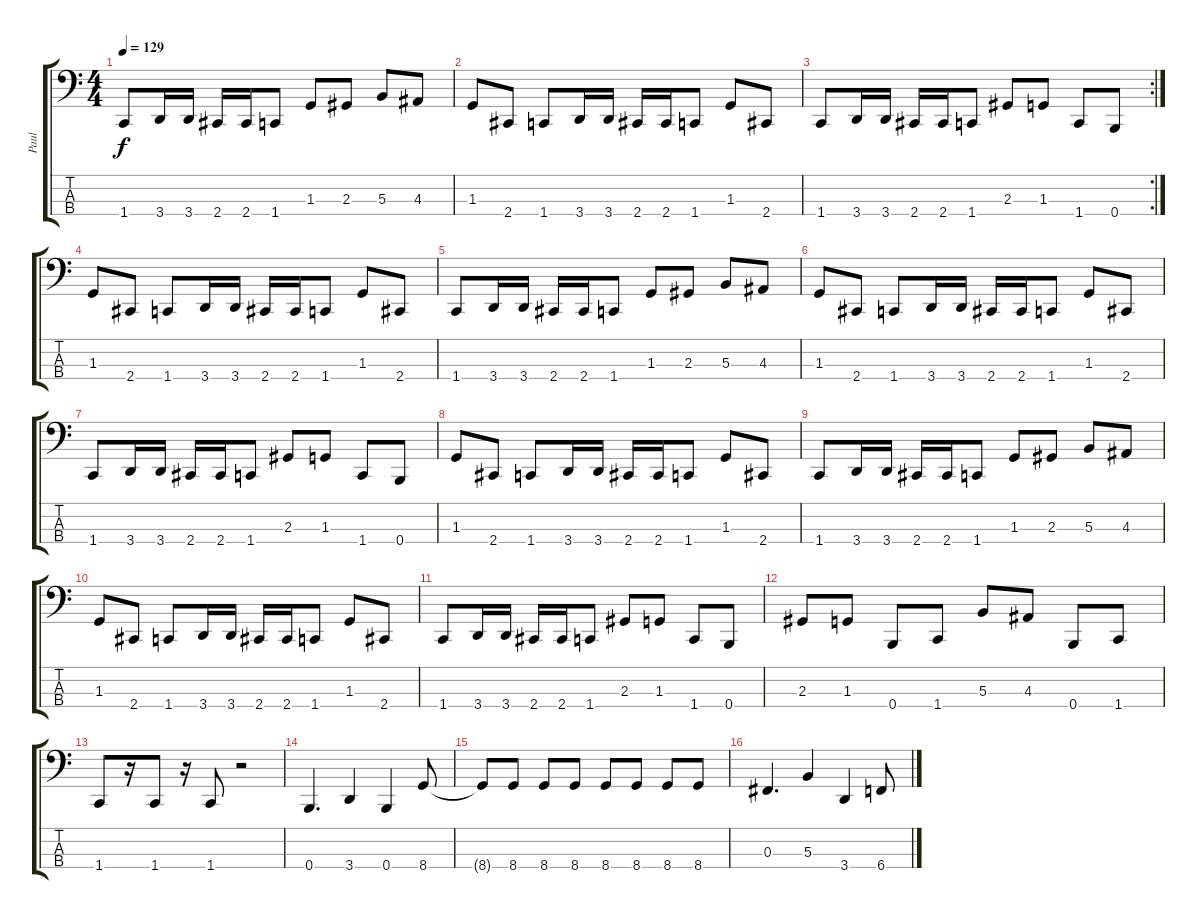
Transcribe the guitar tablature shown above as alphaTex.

\track ("Paul" "Paul") {instrument electricbasspick}
\staff {score tabs}
\tuning (E2 B1 Gb1 B0) {hide}
\ts (4 4)
\tempo 129
\clef f4
\ks c
1.4.8{dy f} 3.4.16 3.4.16 2.4.16 2.4.16 1.4.8 1.3.8 2.3.8 5.3.8 4.3.8 |
1.3.8 2.4.8 1.4.8 3.4.16 3.4.16 2.4.16 2.4.16 1.4.8 1.3.8 2.4.8 |
\rc 2
1.4.8 3.4.16 3.4.16 2.4.16 2.4.16 1.4.8 2.3.8 1.3.8 1.4.8 0.4.8 |
1.3.8 2.4.8 1.4.8 3.4.16 3.4.16 2.4.16 2.4.16 1.4.8 1.3.8 2.4.8 |
1.4.8 3.4.16 3.4.16 2.4.16 2.4.16 1.4.8 1.3.8 2.3.8 5.3.8 4.3.8 |
1.3.8 2.4.8 1.4.8 3.4.16 3.4.16 2.4.16 2.4.16 1.4.8 1.3.8 2.4.8 |
1.4.8 3.4.16 3.4.16 2.4.16 2.4.16 1.4.8 2.3.8 1.3.8 1.4.8 0.4.8 |
1.3.8 2.4.8 1.4.8 3.4.16 3.4.16 2.4.16 2.4.16 1.4.8 1.3.8 2.4.8 |
1.4.8 3.4.16 3.4.16 2.4.16 2.4.16 1.4.8 1.3.8 2.3.8 5.3.8 4.3.8 |
1.3.8 2.4.8 1.4.8 3.4.16 3.4.16 2.4.16 2.4.16 1.4.8 1.3.8 2.4.8 |
1.4.8 3.4.16 3.4.16 2.4.16 2.4.16 1.4.8 2.3.8 1.3.8 1.4.8 0.4.8 |
2.3.8 1.3.8 0.4.8 1.4.8 5.3.8 4.3.8 0.4.8 1.4.8 |
1.4.8 r.16 1.4.8 r.16 1.4.8 r.2 |
0.4.4{d} 3.4.4 0.4.4 8.4.8 |
8.4{t}.8 8.4.8 8.4.8 8.4.8 8.4.8 8.4.8 8.4.8 8.4.8 |
0.3.4{d} 5.3.4 3.4.4 6.4.8
